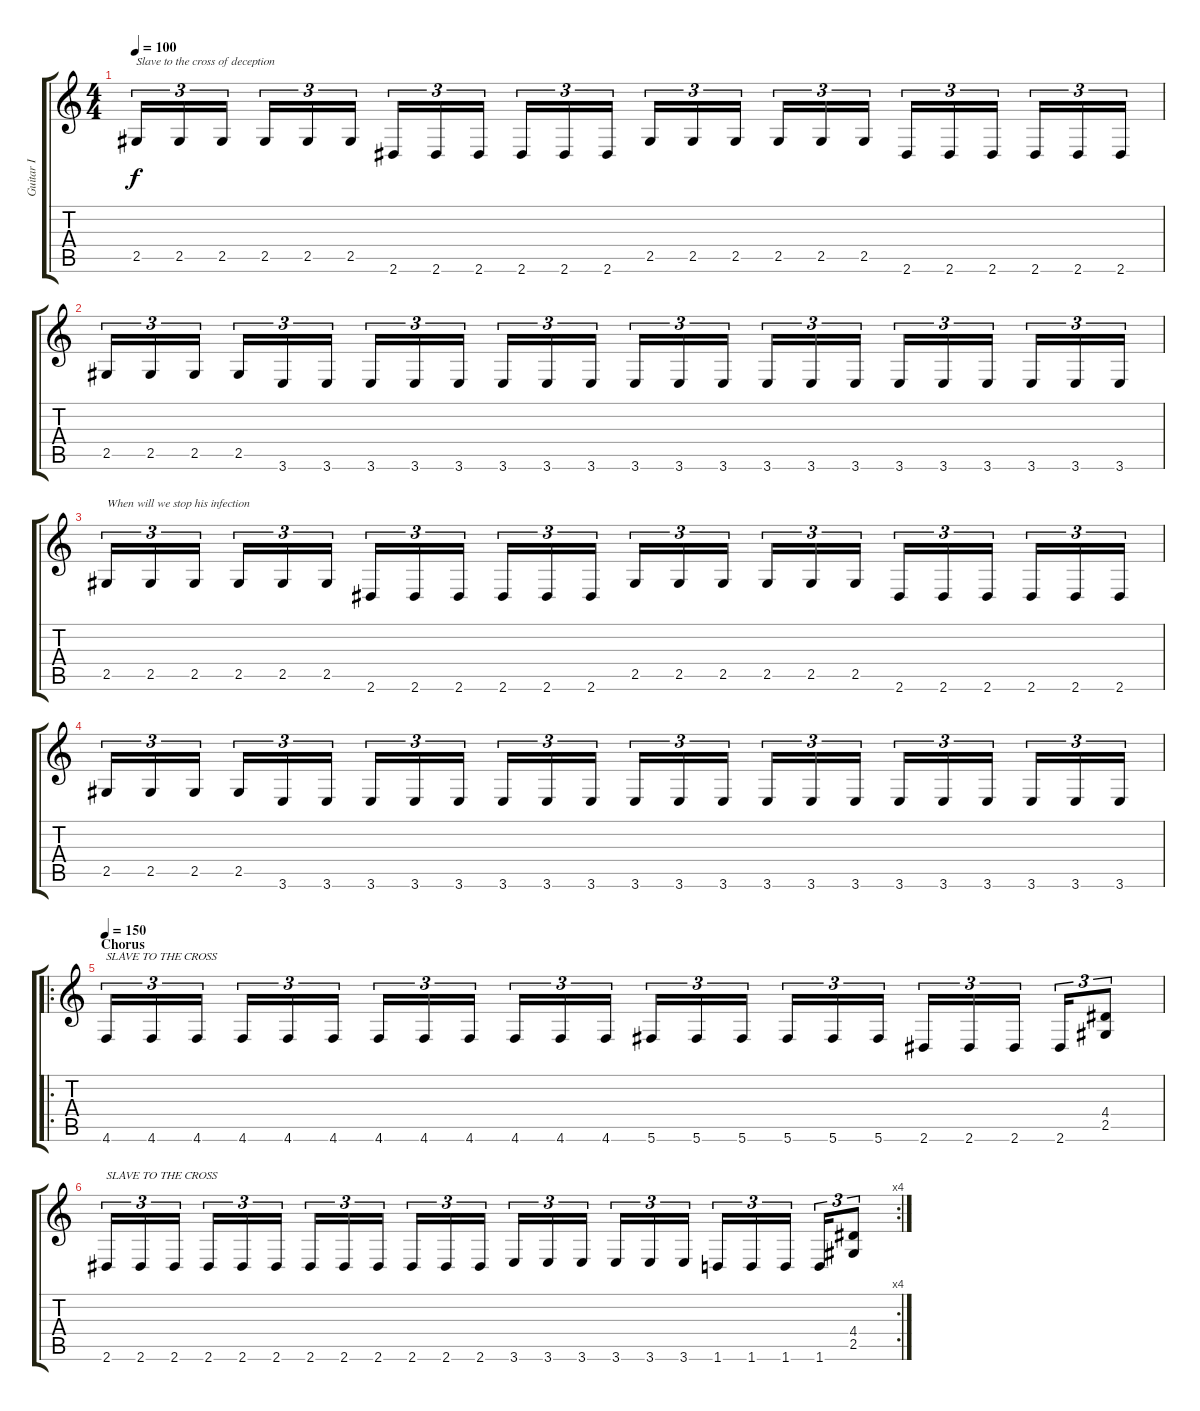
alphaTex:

\track ("Guitar I" "Guitar I") {instrument distortionguitar}
\staff {score tabs}
\tuning (Db4 Ab3 E3 B2 Gb2 Db2) {hide}
\ts (4 4)
\tempo 100
\clef g2
\ks c
2.5.16{tu (3 2) txt "Slave to the cross of deception" dy f} 2.5.16{tu (3 2)} 2.5.16{tu (3 2)} 2.5.16{tu (3 2)} 2.5.16{tu (3 2)} 2.5.16{tu (3 2)} 2.6.16{tu (3 2)} 2.6.16{tu (3 2)} 2.6.16{tu (3 2)} 2.6.16{tu (3 2)} 2.6.16{tu (3 2)} 2.6.16{tu (3 2)} 2.5.16{tu (3 2)} 2.5.16{tu (3 2)} 2.5.16{tu (3 2)} 2.5.16{tu (3 2)} 2.5.16{tu (3 2)} 2.5.16{tu (3 2)} 2.6.16{tu (3 2)} 2.6.16{tu (3 2)} 2.6.16{tu (3 2)} 2.6.16{tu (3 2)} 2.6.16{tu (3 2)} 2.6.16{tu (3 2)} |
2.5.16{tu (3 2)} 2.5.16{tu (3 2)} 2.5.16{tu (3 2)} 2.5.16{tu (3 2)} 3.6.16{tu (3 2)} 3.6.16{tu (3 2)} 3.6.16{tu (3 2)} 3.6.16{tu (3 2)} 3.6.16{tu (3 2)} 3.6.16{tu (3 2)} 3.6.16{tu (3 2)} 3.6.16{tu (3 2)} 3.6.16{tu (3 2)} 3.6.16{tu (3 2)} 3.6.16{tu (3 2)} 3.6.16{tu (3 2)} 3.6.16{tu (3 2)} 3.6.16{tu (3 2)} 3.6.16{tu (3 2)} 3.6.16{tu (3 2)} 3.6.16{tu (3 2)} 3.6.16{tu (3 2)} 3.6.16{tu (3 2)} 3.6.16{tu (3 2)} |
2.5.16{tu (3 2) txt "When will we stop his infection"} 2.5.16{tu (3 2)} 2.5.16{tu (3 2)} 2.5.16{tu (3 2)} 2.5.16{tu (3 2)} 2.5.16{tu (3 2)} 2.6.16{tu (3 2)} 2.6.16{tu (3 2)} 2.6.16{tu (3 2)} 2.6.16{tu (3 2)} 2.6.16{tu (3 2)} 2.6.16{tu (3 2)} 2.5.16{tu (3 2)} 2.5.16{tu (3 2)} 2.5.16{tu (3 2)} 2.5.16{tu (3 2)} 2.5.16{tu (3 2)} 2.5.16{tu (3 2)} 2.6.16{tu (3 2)} 2.6.16{tu (3 2)} 2.6.16{tu (3 2)} 2.6.16{tu (3 2)} 2.6.16{tu (3 2)} 2.6.16{tu (3 2)} |
2.5.16{tu (3 2)} 2.5.16{tu (3 2)} 2.5.16{tu (3 2)} 2.5.16{tu (3 2)} 3.6.16{tu (3 2)} 3.6.16{tu (3 2)} 3.6.16{tu (3 2)} 3.6.16{tu (3 2)} 3.6.16{tu (3 2)} 3.6.16{tu (3 2)} 3.6.16{tu (3 2)} 3.6.16{tu (3 2)} 3.6.16{tu (3 2)} 3.6.16{tu (3 2)} 3.6.16{tu (3 2)} 3.6.16{tu (3 2)} 3.6.16{tu (3 2)} 3.6.16{tu (3 2)} 3.6.16{tu (3 2)} 3.6.16{tu (3 2)} 3.6.16{tu (3 2)} 3.6.16{tu (3 2)} 3.6.16{tu (3 2)} 3.6.16{tu (3 2)} |
\ro
\section ("" "Chorus")
\tempo 150
4.6.16{tu (3 2) txt "SLAVE TO THE CROSS"} 4.6.16{tu (3 2)} 4.6.16{tu (3 2)} 4.6.16{tu (3 2)} 4.6.16{tu (3 2)} 4.6.16{tu (3 2)} 4.6.16{tu (3 2)} 4.6.16{tu (3 2)} 4.6.16{tu (3 2)} 4.6.16{tu (3 2)} 4.6.16{tu (3 2)} 4.6.16{tu (3 2)} 5.6.16{tu (3 2)} 5.6.16{tu (3 2)} 5.6.16{tu (3 2)} 5.6.16{tu (3 2)} 5.6.16{tu (3 2)} 5.6.16{tu (3 2)} 2.6.16{tu (3 2)} 2.6.16{tu (3 2)} 2.6.16{tu (3 2)} 2.6.16{tu (3 2)} (4.4 2.5).8{tu (3 2)} |
\rc 4
2.6.16{tu (3 2) txt "SLAVE TO THE CROSS"} 2.6.16{tu (3 2)} 2.6.16{tu (3 2)} 2.6.16{tu (3 2)} 2.6.16{tu (3 2)} 2.6.16{tu (3 2)} 2.6.16{tu (3 2)} 2.6.16{tu (3 2)} 2.6.16{tu (3 2)} 2.6.16{tu (3 2)} 2.6.16{tu (3 2)} 2.6.16{tu (3 2)} 3.6.16{tu (3 2)} 3.6.16{tu (3 2)} 3.6.16{tu (3 2)} 3.6.16{tu (3 2)} 3.6.16{tu (3 2)} 3.6.16{tu (3 2)} 1.6.16{tu (3 2)} 1.6.16{tu (3 2)} 1.6.16{tu (3 2)} 1.6.16{tu (3 2)} (4.4 2.5).8{tu (3 2)}
